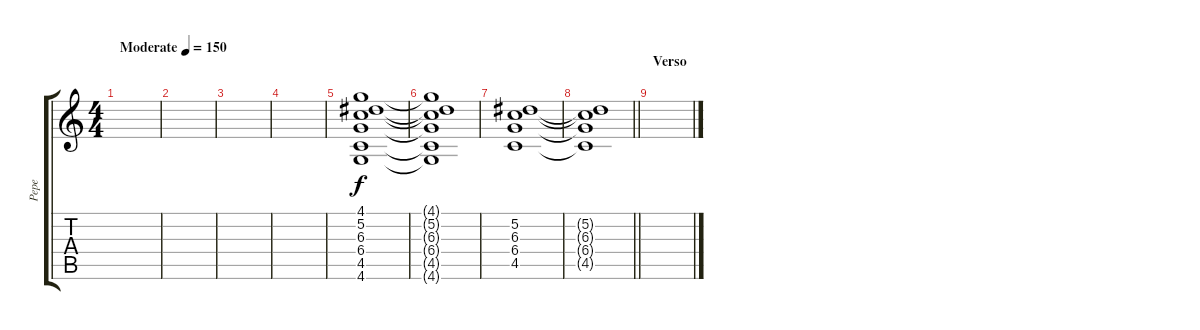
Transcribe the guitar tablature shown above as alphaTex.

\track ("Pepe" "Pepe") {instrument distortionguitar}
\staff {score tabs}
\tuning (Eb4 Bb3 Gb3 Db3 Ab2 Eb2) {hide}
\ts (4 4)
\tempo (150 "Moderate")
\clef g2
\ks c
|
|
|
|
(4.1 5.2 6.3 6.4 4.5 4.6).1 |
(4.1{t} 5.2{t} 6.3{t} 6.4{t} 4.5{t} 4.6{t}).1 |
(5.2 6.3 6.4 4.5).1 |
\barLineRight lightlight
(5.2{t} 6.3{t} 6.4{t} 4.5{t}).1 |
\section ("" "Verso")
